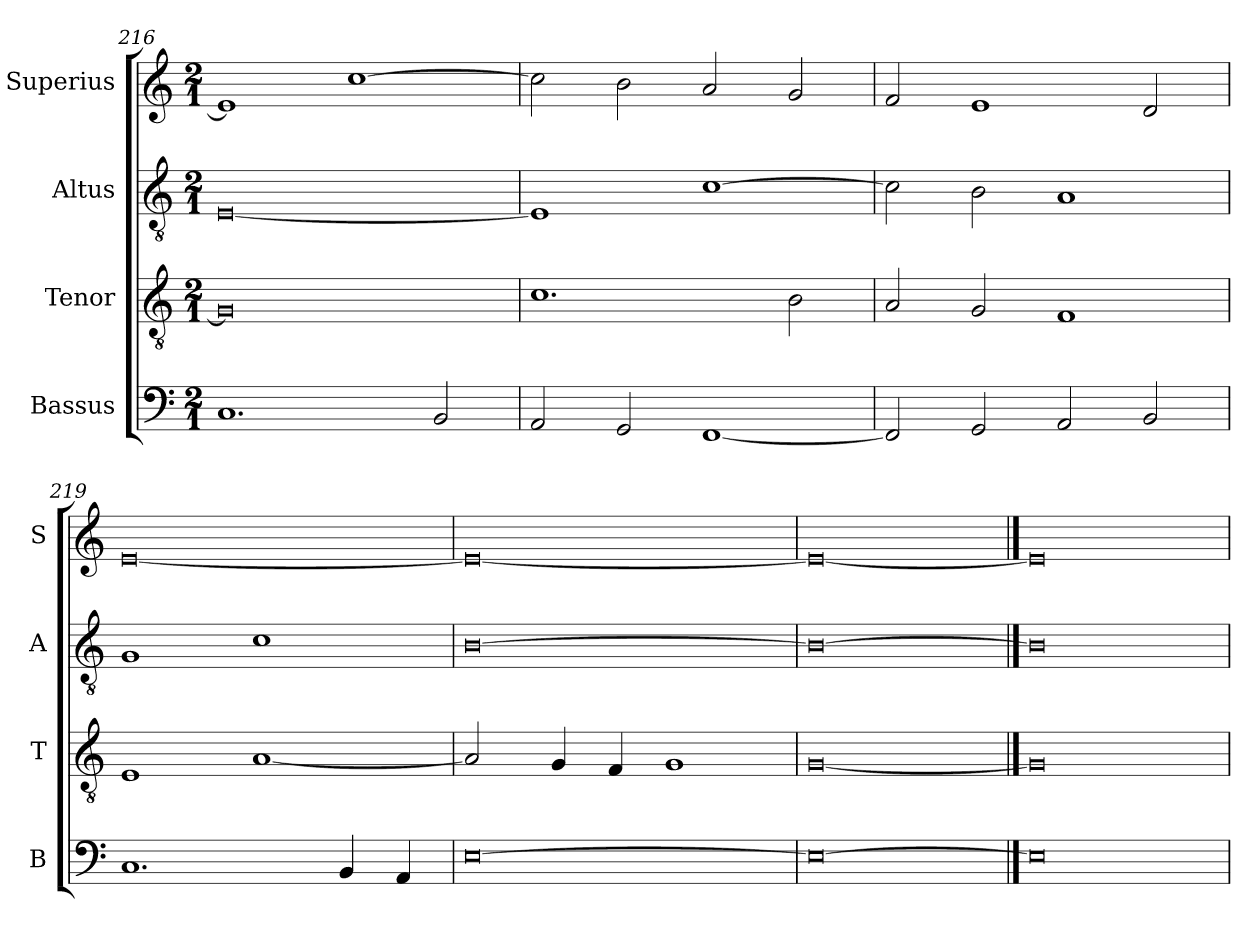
**kern	**kern	**kern	**kern
*part4	*part3	*part2	*part1
*staff4	*staff3	*staff2	*staff1
*I"Bassus	*I"Tenor	*I"Altus	*I"Superius
*I'B	*I'T	*I'A	*I'S
*clefF4	*clefGv2	*clefGv2	*clefG2
*k[]	*k[]	*k[]	*k[]
*C:	*C:	*C:	*C:
*M2/1	*M2/1	*M2/1	*M2/1
=216	=216	=216	=216
1.C	0G]	[0E	1e]
.	.	.	[1cc
2BB	.	.	.
=217	=217	=217	=217
2AA	1.c	1E]	2cc]
2GG	.	.	2b
[1FF	.	[1c	2a
.	2B	.	2g
=218	=218	=218	=218
2FF]	2A	2c]	2f
2GG	2G	2B	1e
2AA	1F	1A	.
2BB	.	.	2d
=219	=219	=219	=219
1.C	1E	1G	[0e
.	[1A	1c	.
4BB	.	.	.
4AA	.	.	.
=220	=220	=220	=220
[0E	2A]	[0B	0e_
.	4G	.	.
.	4F	.	.
.	1G	.	.
=221	=221	=221	=221
0E_	[0G	0B_	0e_
==222	==222	==222	==222
0E]	0G]	0B]	0e]
=	=	=	=
*-	*-	*-	*-
